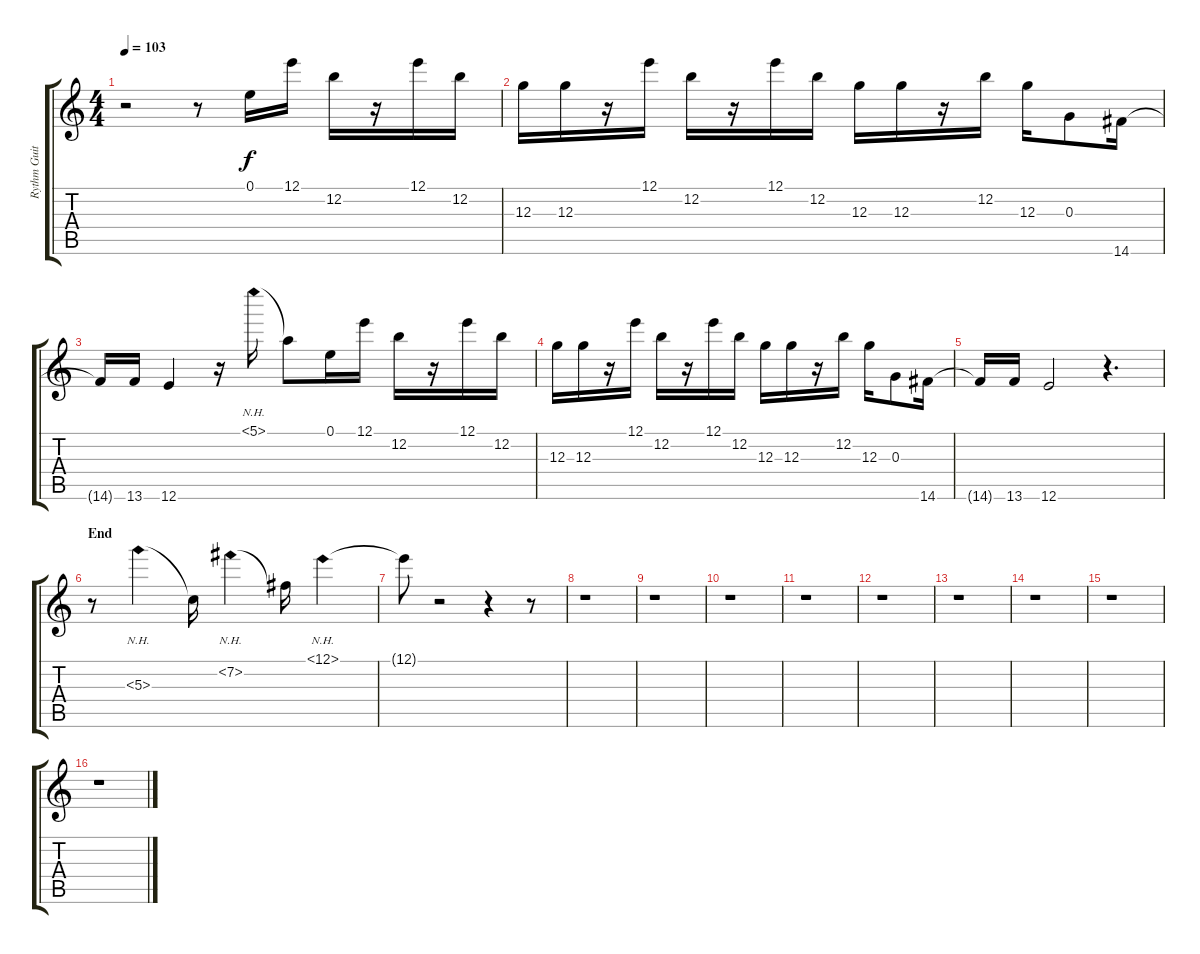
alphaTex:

\track ("Rythm Guitar" "Rythm Guit") {instrument electricguitarclean}
\staff {score tabs}
\tuning (E4 B3 G3 D3 A2 E2) {hide}
\ts (4 4)
\tempo 103
\clef g2
\ks c
r.2{dy f} r.8 0.1.16 12.1.16 12.2.16 r.16 12.1.16 12.2.16 |
12.3.16 12.3.16 r.16 12.1.16 12.2.16 r.16 12.1.16 12.2.16 12.3.16 12.3.16 r.16 12.2.16 12.3.16 0.3.8 14.6.16 |
14.6{t}.16 13.6.16 12.6.4 r.16 5.1{nh}.16 5.1{t}.8 0.1.16 12.1.16 12.2.16 r.16 12.1.16 12.2.16 |
12.3.16 12.3.16 r.16 12.1.16 12.2.16 r.16 12.1.16 12.2.16 12.3.16 12.3.16 r.16 12.2.16 12.3.16 0.3.8 14.6.16 |
14.6{t}.16 13.6.16 12.6.2 r.4{d} |
\section ("" "End")
r.8 5.3{nh}.4 5.3{t}.16 7.2{nh}.4 7.2{t}.16 12.1{nh}.4 |
12.1{t}.8 r.2 r.4 r.8 |
r.1 |
r.1 |
r.1 |
r.1 |
r.1 |
r.1 |
r.1 |
r.1 |
r.1
